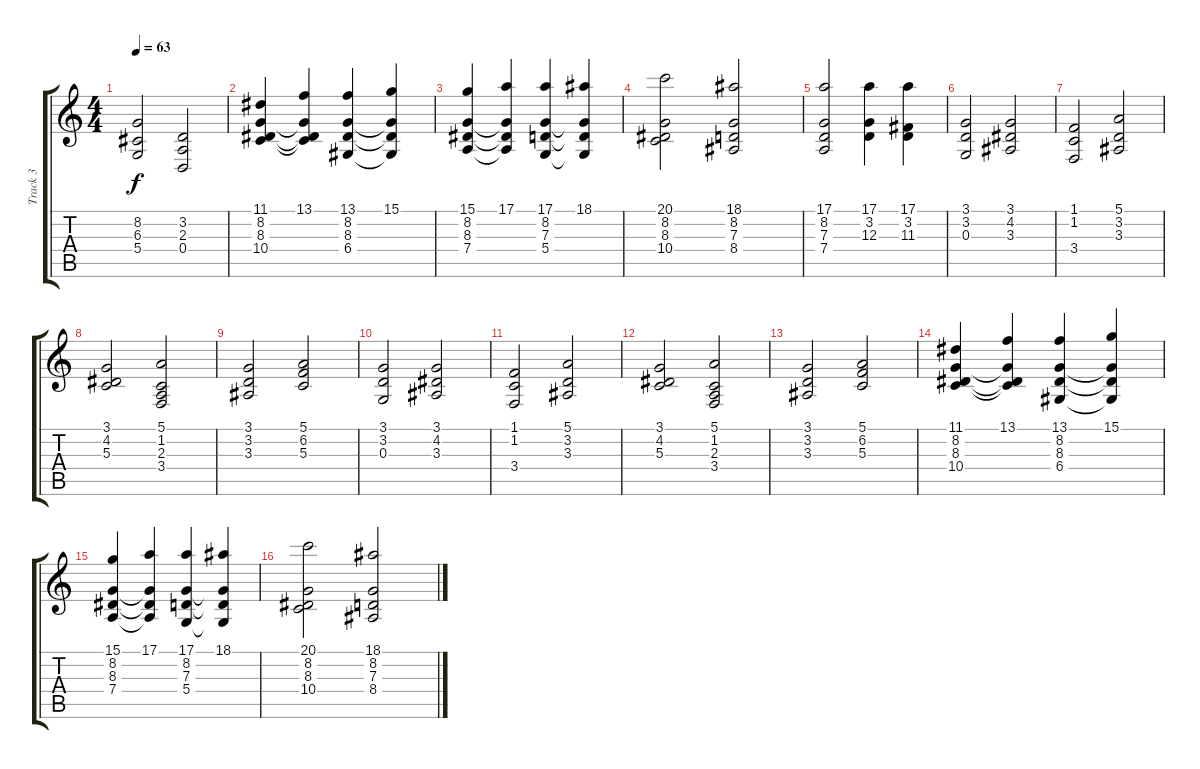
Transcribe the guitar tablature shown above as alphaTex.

\track ("Track 3" "Track 3") {instrument stringensemble1}
\staff {score tabs}
\tuning (E4 B3 G3 D3 A2 E2) {hide}
\ts (4 4)
\tempo 63
\clef g2
\ks c
(8.2 6.3 5.4).2{dy f} (3.2 2.3 0.4).2 |
(11.1 8.2 8.3 10.4).4 (13.1 8.2{t} 8.3{t} 10.4{t}).4 (13.1 8.2 8.3 6.4).4 (15.1 8.2{t} 8.3{t} 6.4{t}).4 |
(15.1 8.2 8.3 7.4).4 (17.1 8.2{t} 8.3{t} 7.4{t}).4 (17.1 8.2 7.3 5.4).4 (18.1 8.2{t} 7.3{t} 5.4{t}).4 |
(20.1 8.2 8.3 10.4).2 (18.1 8.2 7.3 8.4).2 |
(17.1 8.2 7.3 7.4).2 (17.1 3.2 12.3).4 (17.1 3.2 11.3).4 |
(3.1 3.2 0.3).2 (3.1 4.2 3.3).2 |
(1.1 1.2 3.4).2 (5.1 3.2 3.3).2 |
(3.1 4.2 5.3).2 (5.1 1.2 2.3 3.4).2 |
(3.1 3.2 3.3).2 (5.1 6.2 5.3).2 |
(3.1 3.2 0.3).2 (3.1 4.2 3.3).2 |
(1.1 1.2 3.4).2 (5.1 3.2 3.3).2 |
(3.1 4.2 5.3).2 (5.1 1.2 2.3 3.4).2 |
(3.1 3.2 3.3).2 (5.1 6.2 5.3).2 |
(11.1 8.2 8.3 10.4).4 (13.1 8.2{t} 8.3{t} 10.4{t}).4 (13.1 8.2 8.3 6.4).4 (15.1 8.2{t} 8.3{t} 6.4{t}).4 |
(15.1 8.2 8.3 7.4).4 (17.1 8.2{t} 8.3{t} 7.4{t}).4 (17.1 8.2 7.3 5.4).4 (18.1 8.2{t} 7.3{t} 5.4{t}).4 |
(20.1 8.2 8.3 10.4).2 (18.1 8.2 7.3 8.4).2
